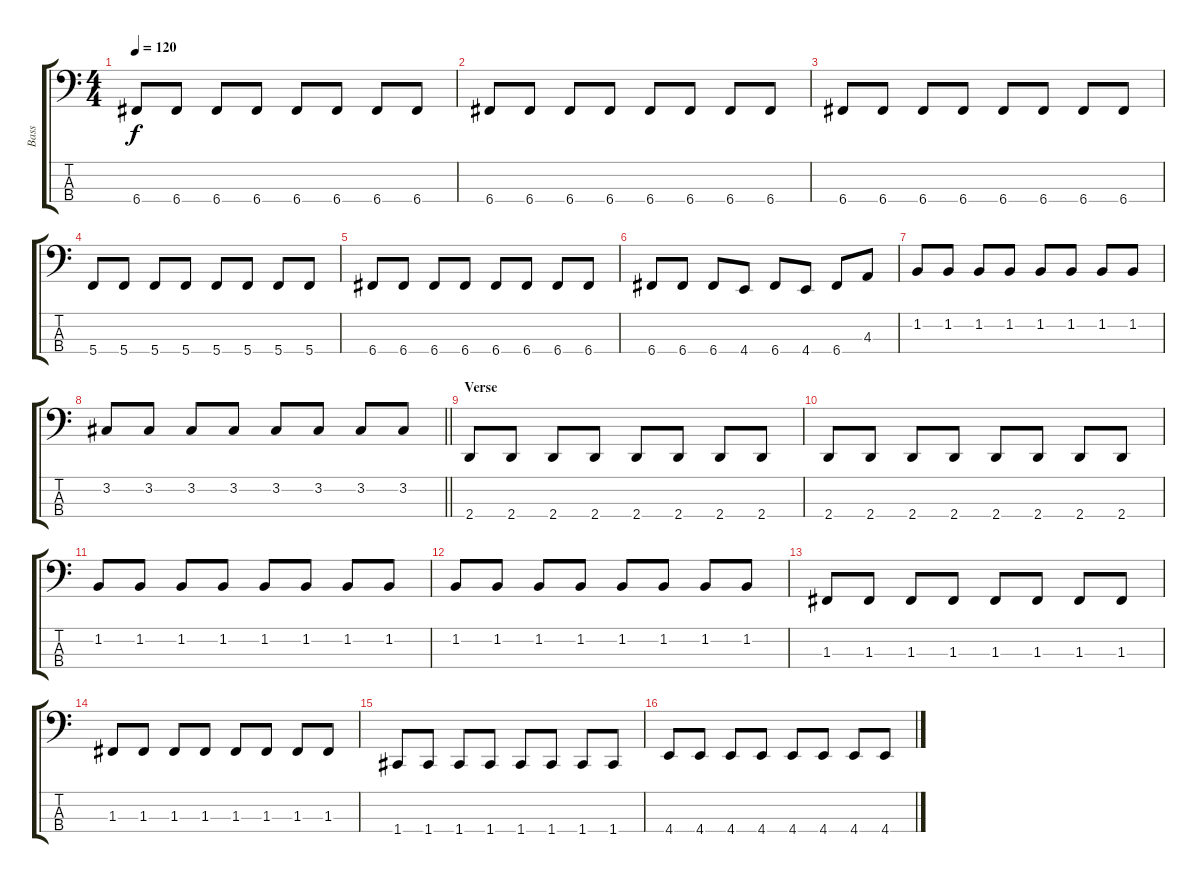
\track ("Bass" "Bass") {instrument electricbassfinger}
\staff {score tabs}
\tuning (Eb2 Bb1 F1 C1) {hide}
\ts (4 4)
\tempo 120
\clef f4
\ks c
6.4.8{dy f} 6.4.8 6.4.8 6.4.8 6.4.8 6.4.8 6.4.8 6.4.8 |
6.4.8 6.4.8 6.4.8 6.4.8 6.4.8 6.4.8 6.4.8 6.4.8 |
6.4.8 6.4.8 6.4.8 6.4.8 6.4.8 6.4.8 6.4.8 6.4.8 |
5.4.8 5.4.8 5.4.8 5.4.8 5.4.8 5.4.8 5.4.8 5.4.8 |
6.4.8 6.4.8 6.4.8 6.4.8 6.4.8 6.4.8 6.4.8 6.4.8 |
6.4.8 6.4.8 6.4.8 4.4.8 6.4.8 4.4.8 6.4.8 4.3.8 |
1.2.8 1.2.8 1.2.8 1.2.8 1.2.8 1.2.8 1.2.8 1.2.8 |
\barLineRight lightlight
3.2.8 3.2.8 3.2.8 3.2.8 3.2.8 3.2.8 3.2.8 3.2.8 |
\section ("" "Verse")
2.4.8{volume 10} 2.4.8 2.4.8 2.4.8 2.4.8 2.4.8 2.4.8 2.4.8 |
2.4.8 2.4.8 2.4.8 2.4.8 2.4.8 2.4.8 2.4.8 2.4.8 |
1.2.8 1.2.8 1.2.8 1.2.8 1.2.8 1.2.8 1.2.8 1.2.8 |
1.2.8 1.2.8 1.2.8 1.2.8 1.2.8 1.2.8 1.2.8 1.2.8 |
1.3.8 1.3.8 1.3.8 1.3.8 1.3.8 1.3.8 1.3.8 1.3.8 |
1.3.8 1.3.8 1.3.8 1.3.8 1.3.8 1.3.8 1.3.8 1.3.8 |
1.4.8 1.4.8 1.4.8 1.4.8 1.4.8 1.4.8 1.4.8 1.4.8 |
4.4.8 4.4.8 4.4.8 4.4.8 4.4.8 4.4.8 4.4.8 4.4.8
